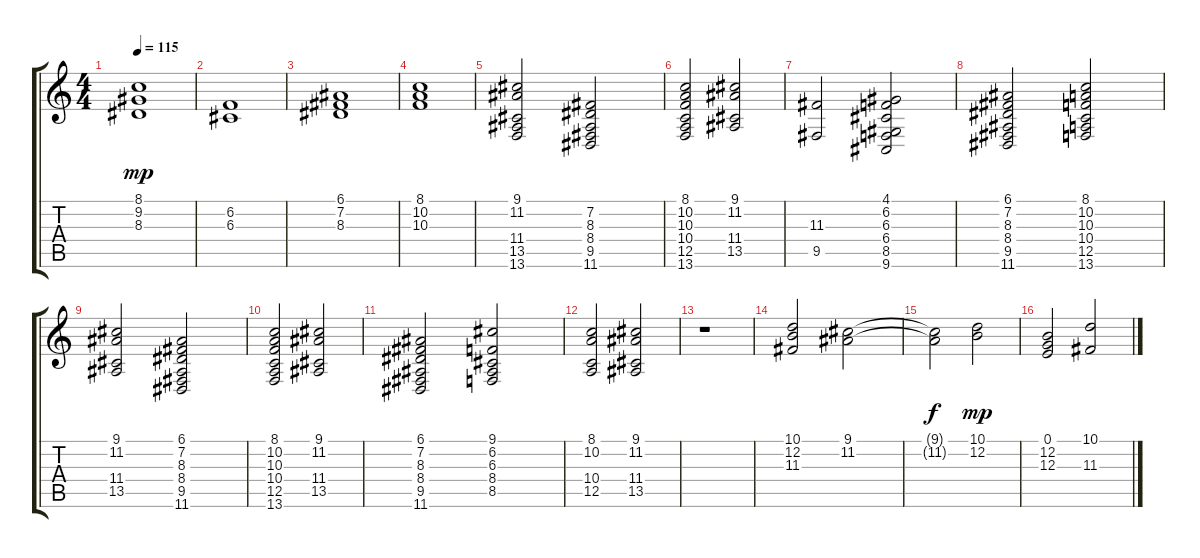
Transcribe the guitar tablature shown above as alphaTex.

\track "" {instrument violin}
\staff {score tabs}
\tuning (E4 B3 G3 D3 A2 E2) {hide}
\ts (4 4)
\tempo 115
\clef g2
\ks c
(8.1 9.2 8.3).1{dy mp} |
(6.2 6.3).1 |
(6.1 7.2 8.3).1 |
(8.1 10.2 10.3).1 |
(9.1 11.2 11.4 13.5 13.6).2 (7.2 8.3 8.4 9.5 11.6).2 |
(8.1 10.2 10.3 10.4 12.5 13.6).2 (9.1 11.2 11.4 13.5).2 |
(11.3 9.5).2 (4.1 6.2 6.3 6.4 8.5 9.6).2 |
(6.1 7.2 8.3 8.4 9.5 11.6).2 (8.1 10.2 10.3 10.4 12.5 13.6).2 |
(9.1 11.2 11.4 13.5).2 (6.1 7.2 8.3 8.4 9.5 11.6).2 |
(8.1 10.2 10.3 10.4 12.5 13.6).2 (9.1 11.2 11.4 13.5).2 |
(6.1 7.2 8.3 8.4 9.5 11.6).2 (9.1 6.2 6.3 8.4 8.5).2 |
(8.1 10.2 10.4 12.5).2 (9.1 11.2 11.4 13.5).2 |
r.1 |
(10.1 12.2 11.3).2 (9.1 11.2).2 |
(9.1{t} 11.2{t}).2{dy f} (10.1 12.2).2{dy mp} |
(0.1 12.2 12.3).2 (10.1 11.3).2
